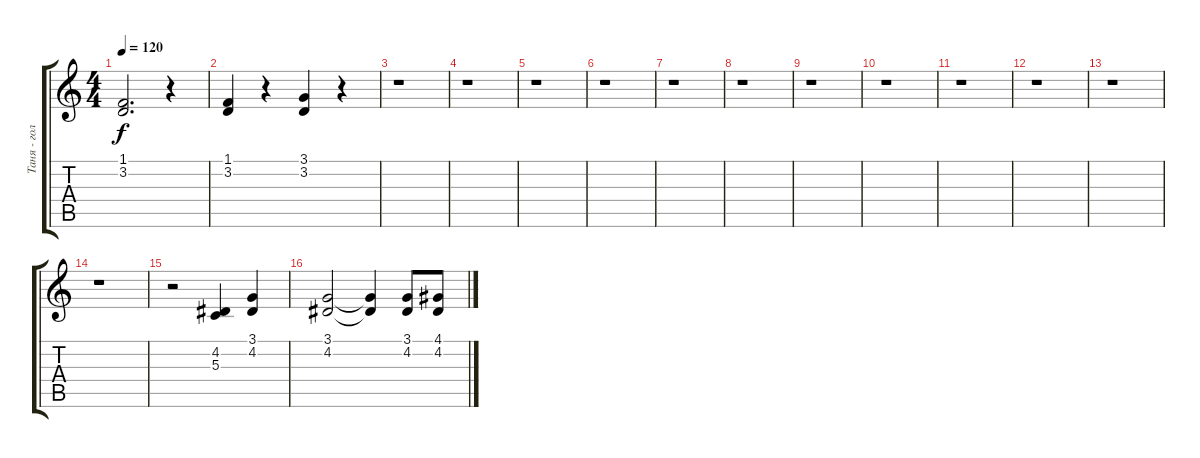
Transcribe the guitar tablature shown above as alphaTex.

\track ("Таня - голос" "Таня - гол") {instrument tenorsax}
\staff {score tabs}
\tuning (E4 B3 G3 D3 A2 E2) {hide}
\ts (4 4)
\tempo 120
\clef g2
\ks c
(1.1{t} 3.2{t}).2{d dy f} r.4 |
(1.1 3.2).4 r.4 (3.1 3.2).4 r.4 |
r.1 |
r.1 |
r.1 |
r.1 |
r.1 |
r.1 |
r.1 |
r.1 |
r.1 |
r.1 |
r.1 |
r.1 |
r.2 (4.2 5.3).4 (3.1 4.2).4 |
(3.1 4.2).2 (3.1{t} 4.2{t}).4 (3.1 4.2).8 (4.1 4.2).8
